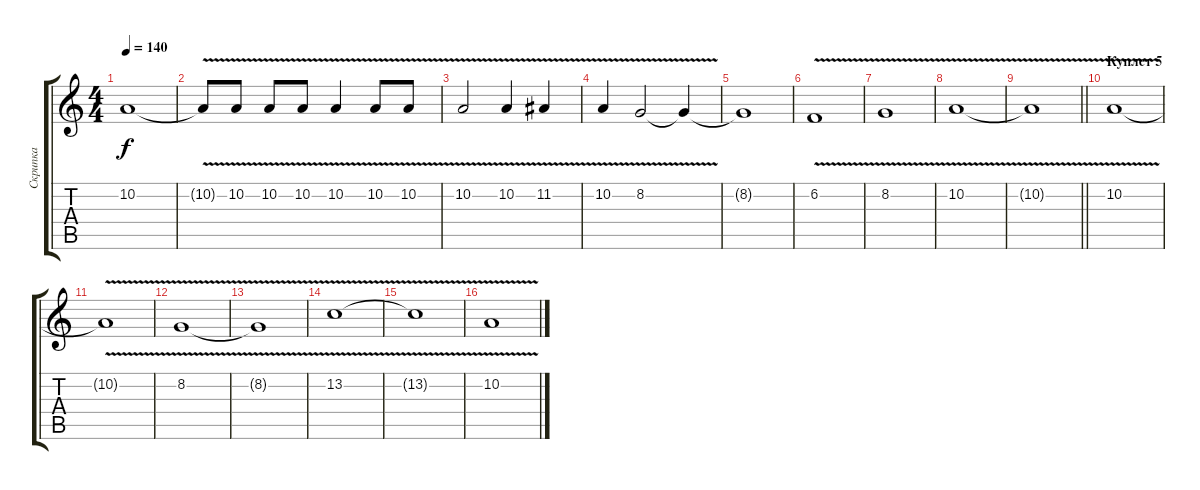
\track ("Скрипка" "Скрипка") {instrument piccolo}
\staff {score tabs}
\tuning (E4 B3 G3 D3 A2 E2) {hide}
\ts (4 4)
\tempo 140
\clef g2
\ks c
10.2{t}.1{dy f} |
10.2{v t}.8 10.2{v}.8 10.2{v}.8 10.2{v}.8 10.2{v}.4 10.2{v}.8 10.2{v}.8 |
10.2{v}.2 10.2{v}.4 11.2{v}.4 |
10.2{v}.4 8.2{v}.2 8.2{t}.4 |
8.2{t}.1 |
6.2{v}.1 |
8.2{v}.1 |
10.2{v}.1 |
\barLineRight lightlight
10.2{t}.1{volume 11} |
\section ("" "Куплет 5")
10.2{v}.1{volume 8} |
10.2{v t}.1 |
8.2{v}.1 |
8.2{v t}.1 |
13.2{v}.1 |
13.2{v t}.1 |
10.2{v}.1
